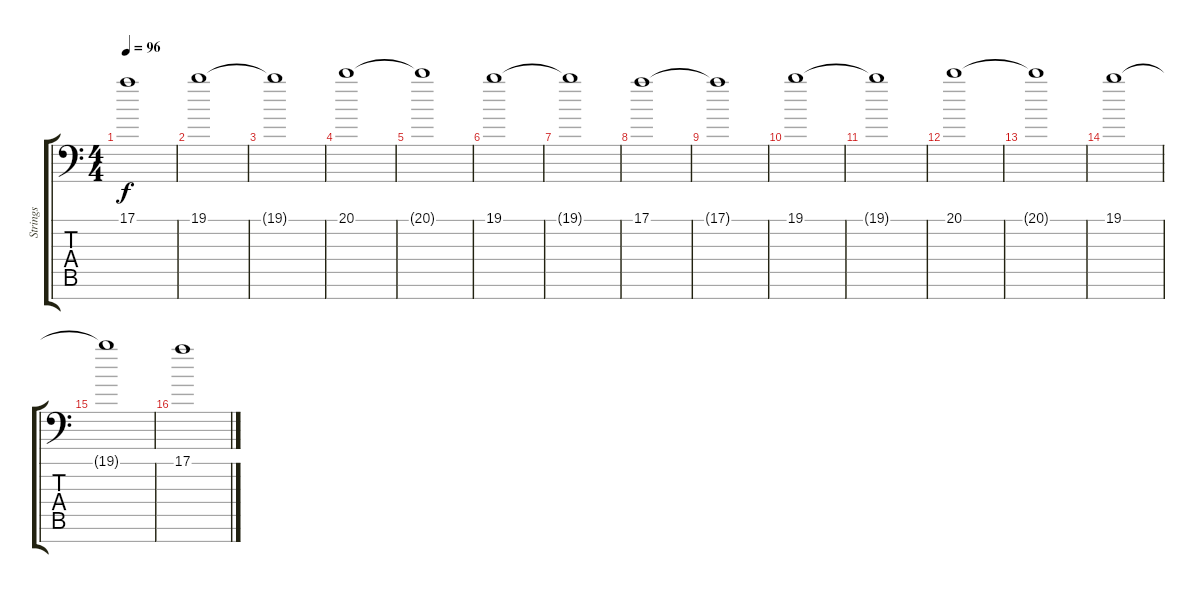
\track ("Strings" "Strings") {instrument stringensemble1}
\staff {score tabs}
\tuning (E4 B3 G3 D3 A2 E2 C-1) {hide}
\ts (4 4)
\tempo 96
\clef f4
\ks c
17.1{t}.1{dy f} |
19.1.1 |
19.1{t}.1 |
20.1.1 |
20.1{t}.1 |
19.1.1 |
19.1{t}.1 |
17.1.1{volume 12} |
17.1{t}.1 |
19.1.1 |
19.1{t}.1 |
20.1.1 |
20.1{t}.1 |
19.1.1 |
19.1{t}.1 |
17.1.1
